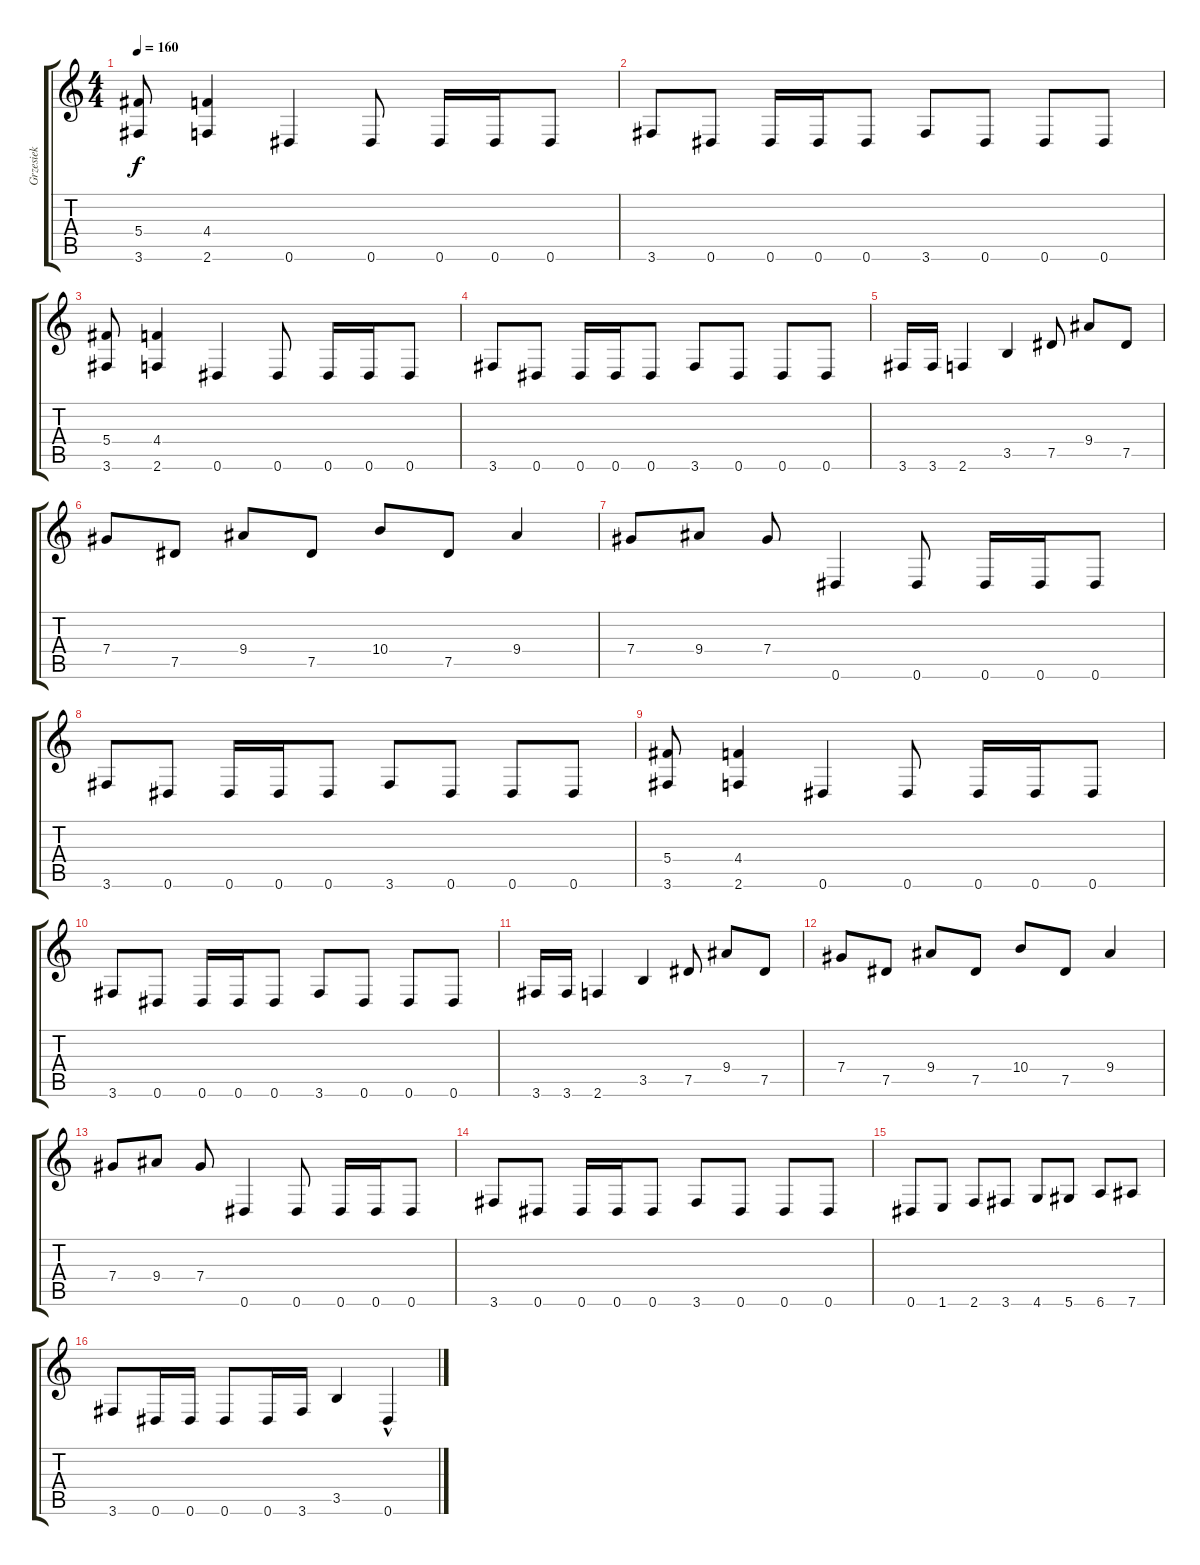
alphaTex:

\track ("Grzesiek" "Grzesiek") {instrument electricbassfinger}
\staff {score tabs}
\tuning (Eb4 Bb3 Gb3 Db3 Ab2 Eb2) {hide}
\ts (4 4)
\tempo 160
\clef g2
\ks c
(5.4 3.6).8{dy f volume 16 instrument electricbassfinger} (4.4 2.6).4 0.6.4 0.6.8 0.6.16 0.6.16 0.6.8 |
3.6.8 0.6.8 0.6.16 0.6.16 0.6.8 3.6.8 0.6.8 0.6.8 0.6.8 |
(5.4 3.6).8{volume 16} (4.4 2.6).4 0.6.4 0.6.8 0.6.16 0.6.16 0.6.8 |
3.6.8 0.6.8 0.6.16 0.6.16 0.6.8 3.6.8 0.6.8 0.6.8 0.6.8 |
3.6.16 3.6.16 2.6.4 3.5.4 7.5.8 9.4.8 7.5.8 |
7.4.8 7.5.8 9.4.8 7.5.8 10.4.8 7.5.8 9.4.4 |
7.4.8 9.4.8 7.4.8 0.6.4 0.6.8 0.6.16 0.6.16 0.6.8 |
3.6.8 0.6.8 0.6.16 0.6.16 0.6.8 3.6.8 0.6.8 0.6.8 0.6.8 |
(5.4 3.6).8{volume 16} (4.4 2.6).4 0.6.4 0.6.8 0.6.16 0.6.16 0.6.8 |
3.6.8 0.6.8 0.6.16 0.6.16 0.6.8 3.6.8 0.6.8 0.6.8 0.6.8 |
3.6.16 3.6.16 2.6.4 3.5.4 7.5.8 9.4.8 7.5.8 |
7.4.8 7.5.8 9.4.8 7.5.8 10.4.8 7.5.8 9.4.4 |
7.4.8 9.4.8 7.4.8 0.6.4 0.6.8 0.6.16 0.6.16 0.6.8 |
3.6.8 0.6.8 0.6.16 0.6.16 0.6.8 3.6.8 0.6.8 0.6.8 0.6.8 |
0.6.8 1.6.8 2.6.8 3.6.8 4.6.8 5.6.8 6.6.8 7.6.8 |
3.6.8 0.6.16 0.6.16 0.6.8 0.6.16 3.6.16 3.5.4 0.6{hac}.4
